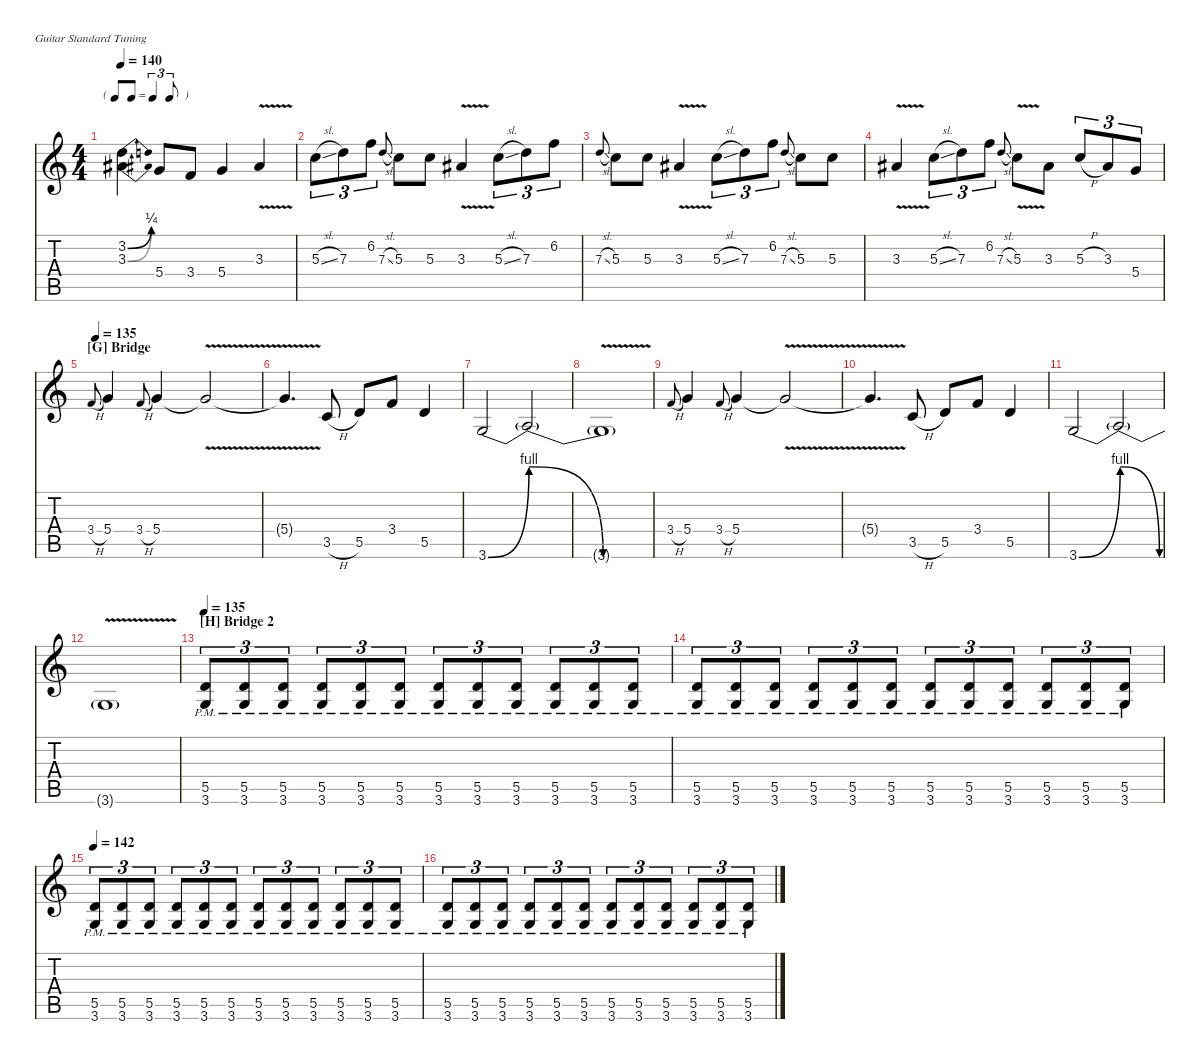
\defaultSystemsLayout 4
\hideDynamics
\bracketExtendMode nobrackets
\singleTrackTrackNamePolicy hidden
\multiTrackTrackNamePolicy hidden
\firstSystemTrackNameMode fullname
\firstSystemTrackNameOrientation horizontal
\otherSystemsTrackNameOrientation horizontal
\track ("Guitar" "E-Gt") {instrument distortionguitar}
\staff {score tabs}
\tuning (E4 B3 G3 D3 A2 E2)
\ts (4 4)
\tf triplet8th
\scale
0.186874
\tempo 140
\accidentals auto
\clef g2
\ottava regular
\simile none
\ks c
(3.3{be (bend 0 0 30.599999999999998 1) acc #} 3.2{be (bend 0 0 30.599999999999998 1)}).4{dy f beam Down} 5.4.8{beam Up} 3.4.8{beam Up} 5.4.4{beam Up} 3.3{v acc #}.4{beam Up} |
\scale
0.266963 5.3{sl}.8{tu (3 2) beam Down} 7.3.8{tu (3 2) beam Down} 6.2.8{tu (3 2) beam Down} 7.3{sl}.8{tu (3 2) gr onbeat beam Up} 5.3.8{beam Down} 5.3.8{beam Down} 3.3{v acc #}.4{beam Up} 5.3{sl}.8{tu (3 2) beam Down} 7.3.8{tu (3 2) beam Down} 6.2.8{tu (3 2) beam Down} |
\scale
0.279199 7.3{sl}.8{tu (3 2) gr onbeat beam Up} 5.3.8{beam Down} 5.3.8{beam Down} 3.3{v acc #}.4{beam Up} 5.3{sl}.8{tu (3 2) beam Down} 7.3.8{tu (3 2) beam Down} 6.2.8{tu (3 2) beam Down} 7.3{sl}.8{tu (3 2) gr onbeat beam Up} 5.3.8{beam Down} 5.3.8{beam Down} |
\scale
0.266963 3.3{v acc #}.4{beam Up} 5.3{sl}.8{tu (3 2) beam Down} 7.3.8{tu (3 2) beam Down} 6.2.8{tu (3 2) beam Down} 7.3{sl}.8{tu (3 2) gr onbeat beam Up} 5.3{v}.8{beam Down} 3.3{acc #}.8{beam Down} 5.3{h}.8{tu (3 2) beam Up} 3.3{acc #}.8{tu (3 2) beam Up} 5.4.8{tu (3 2) beam Up} |
\section ("G" "Bridge")
\scale
0.268041
\tempo (135 0.03125)
3.4{h}.8{gr onbeat beam Up} 5.4.4{beam Up} 3.4{h}.8{gr onbeat beam Up} 5.4.4{beam Up} 5.4{v t}.2{beam Up} |
\scale
0.346392 5.4{v t}.4{d beam Up} 3.5{h}.8{beam Up} 5.5.8{beam Up} 3.4.8{beam Up} 5.5.4{beam Up} |
\scale
0.25567 3.6{be (bend 0 0 59.4 4)}.2{beam Up} 3.6{be (release 0 4 23.4 0) t}.2{beam Up} |
\scale
0.129897 3.6{be (hold 0 0 60 0) v t}.1{beam Up} |
\scale
0.268041 3.4{h}.8{gr onbeat beam Up} 5.4.4{beam Up} 3.4{h}.8{gr onbeat beam Up} 5.4.4{beam Up} 5.4{v t}.2{beam Up} |
\scale
0.346392 5.4{v t}.4{d beam Up} 3.5{h}.8{beam Up} 5.5.8{beam Up} 3.4.8{beam Up} 5.5.4{beam Up} |
\scale
0.25567 3.6{be (bend 0 0 59.4 4)}.2{beam Up} 3.6{be (release 0 4 21 0) t}.2{beam Up} |
\scale
0.129897 3.6{be (hold 0 0 60 0) v t}.1{beam Up} |
\section ("H" "Bridge 2")
\scale
0.25
\tempo 135
(3.6{pm} 5.5{pm}).8{tu (3 2) dy mp beam Up} (3.6{pm} 5.5{pm}).8{tu (3 2) beam Up} (3.6{pm} 5.5{pm}).8{tu (3 2) beam Up} (3.6{pm} 5.5{pm}).8{tu (3 2) beam Up} (3.6{pm} 5.5{pm}).8{tu (3 2) beam Up} (3.6{pm} 5.5{pm}).8{tu (3 2) beam Up} (3.6{pm} 5.5{pm}).8{tu (3 2) beam Up} (3.6{pm} 5.5{pm}).8{tu (3 2) beam Up} (3.6{pm} 5.5{pm}).8{tu (3 2) beam Up} (3.6{pm} 5.5{pm}).8{tu (3 2) beam Up} (3.6{pm} 5.5{pm}).8{tu (3 2) beam Up} (3.6{pm} 5.5{pm}).8{tu (3 2) beam Up} |
\scale
0.25 (3.6{pm} 5.5{pm}).8{tu (3 2) beam Up} (3.6{pm} 5.5{pm}).8{tu (3 2) beam Up} (3.6{pm} 5.5{pm}).8{tu (3 2) beam Up} (3.6{pm} 5.5{pm}).8{tu (3 2) beam Up} (3.6{pm} 5.5{pm}).8{tu (3 2) beam Up} (3.6{pm} 5.5{pm}).8{tu (3 2) beam Up} (3.6{pm} 5.5{pm}).8{tu (3 2) beam Up} (3.6{pm} 5.5{pm}).8{tu (3 2) beam Up} (3.6{pm} 5.5{pm}).8{tu (3 2) beam Up} (3.6{pm} 5.5{pm}).8{tu (3 2) beam Up} (3.6{pm} 5.5{pm}).8{tu (3 2) beam Up} (3.6{pm} 5.5{pm}).8{tu (3 2) beam Up} |
\scale
0.25
\tempo 142
(3.6{pm} 5.5{pm}).8{tu (3 2) beam Up} (3.6{pm} 5.5{pm}).8{tu (3 2) beam Up} (3.6{pm} 5.5{pm}).8{tu (3 2) beam Up} (3.6{pm} 5.5{pm}).8{tu (3 2) beam Up} (3.6{pm} 5.5{pm}).8{tu (3 2) beam Up} (3.6{pm} 5.5{pm}).8{tu (3 2) beam Up} (3.6{pm} 5.5{pm}).8{tu (3 2) beam Up} (3.6{pm} 5.5{pm}).8{tu (3 2) beam Up} (3.6{pm} 5.5{pm}).8{tu (3 2) beam Up} (3.6{pm} 5.5{pm}).8{tu (3 2) beam Up} (3.6{pm} 5.5{pm}).8{tu (3 2) beam Up} (3.6{pm} 5.5{pm}).8{tu (3 2) beam Up} |
\scale
0.25 (3.6{pm} 5.5{pm}).8{tu (3 2) beam Up} (3.6{pm} 5.5{pm}).8{tu (3 2) beam Up} (3.6{pm} 5.5{pm}).8{tu (3 2) beam Up} (3.6{pm} 5.5{pm}).8{tu (3 2) beam Up} (3.6{pm} 5.5{pm}).8{tu (3 2) beam Up} (3.6{pm} 5.5{pm}).8{tu (3 2) beam Up} (3.6{pm} 5.5{pm}).8{tu (3 2) beam Up} (3.6{pm} 5.5{pm}).8{tu (3 2) beam Up} (3.6{pm} 5.5{pm}).8{tu (3 2) beam Up} (3.6{pm} 5.5{pm}).8{tu (3 2) beam Up} (3.6{pm} 5.5{pm}).8{tu (3 2) beam Up} (3.6{pm} 5.5{pm}).8{tu (3 2) beam Up}
